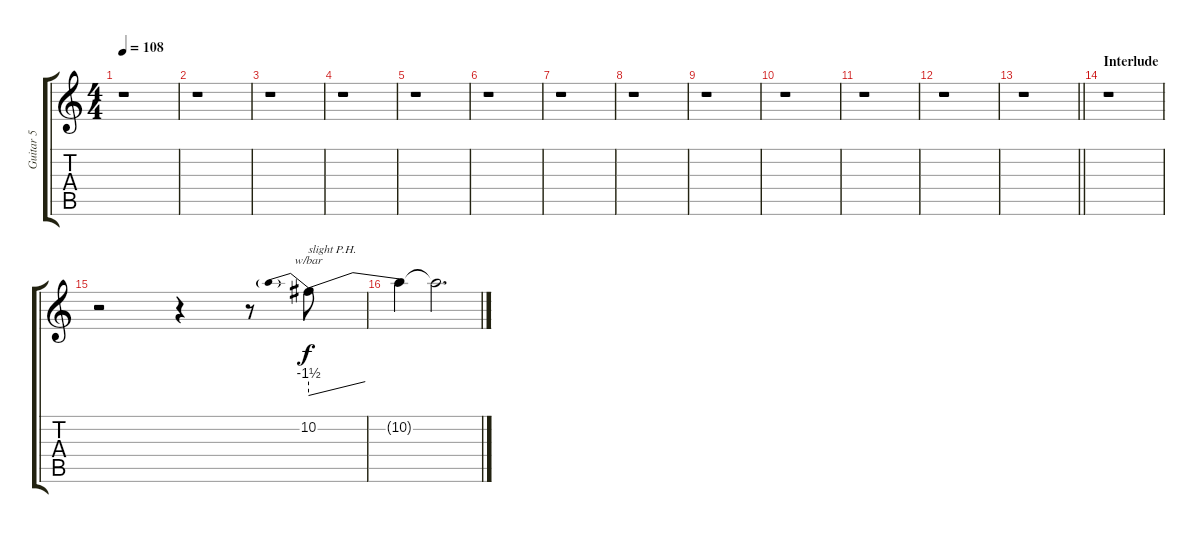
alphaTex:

\track ("Guitar 5" "Guitar 5") {instrument distortionguitar}
\staff {score tabs}
\tuning (E4 B3 G3 D3 A2 E2) {hide}
\ts (4 4)
\tempo 108
\clef g2
\ks c
r.1{dy f} |
r.1 |
r.1 |
r.1 |
r.1 |
r.1 |
r.1 |
r.1 |
r.1 |
r.1 |
r.1 |
r.1 |
\barLineRight lightlight
r.1 |
\section ("" "Interlude")
r.1 |
r.2 r.4 r.8 10.2.8{tbe (predivedive default 0 -6 60 0) txt "slight P.H."} |
10.2{t}.4 10.2{be (hold 0 0 60 0) t}.2{d}
